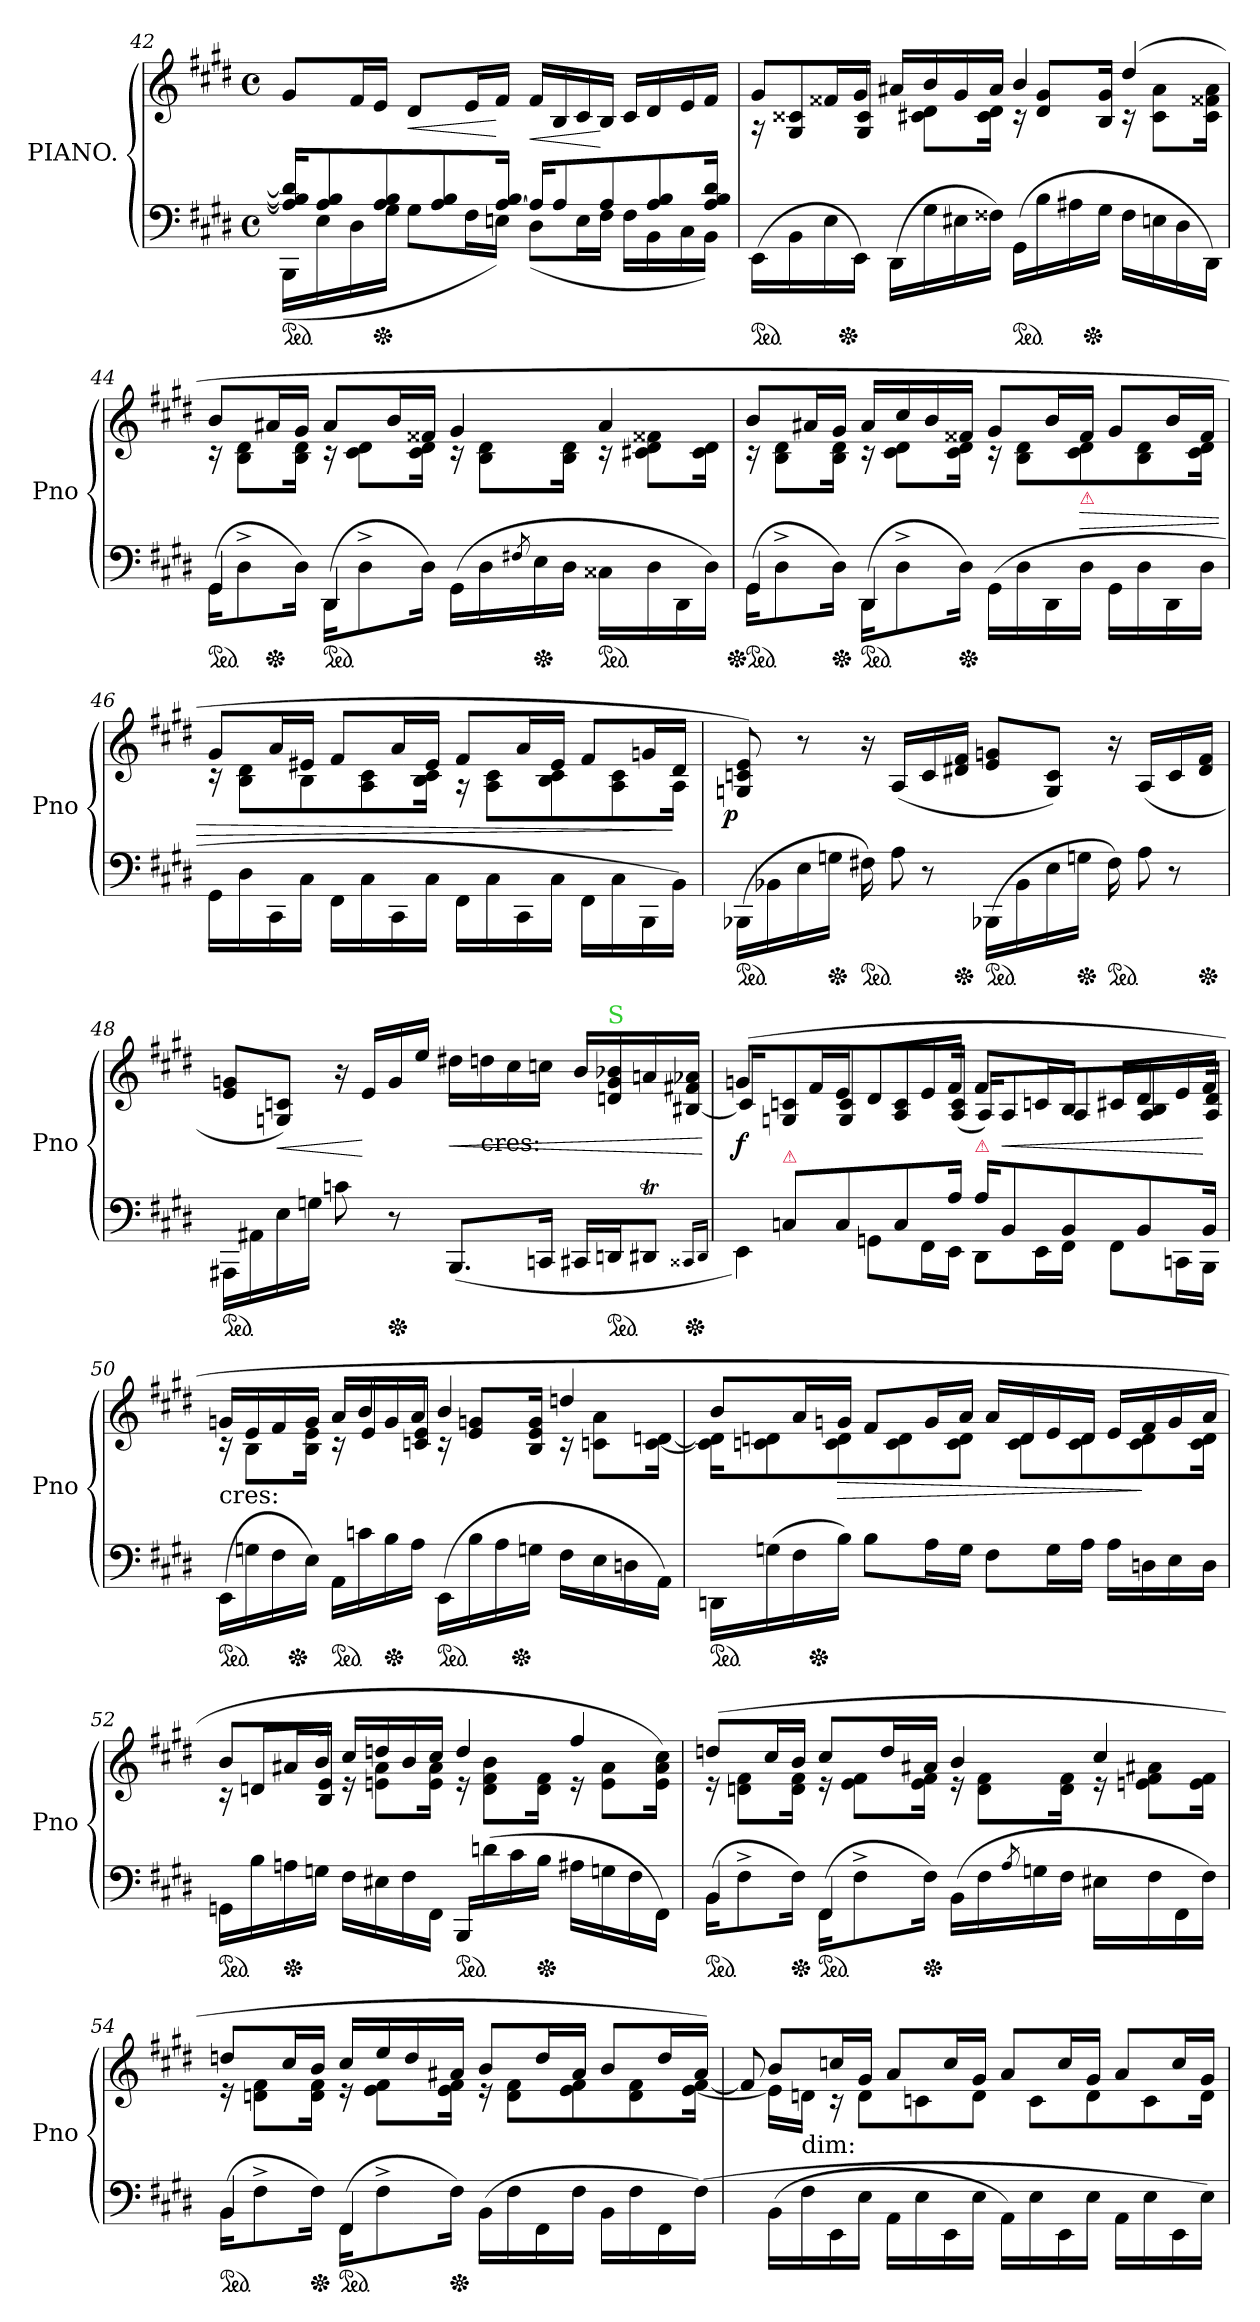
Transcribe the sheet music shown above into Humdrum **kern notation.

**kern	**kern	**dynam
*part1	*part1	*part1
*staff2	*staff1	*staff1/2
*I"PIANO.	*	*
*I'Pno	*	*
*clefF4	*clefG2	*
*k[f#c#g#d#]	*k[f#c#g#d#]	*
*E:	*E:	*
*M4/4	*M4/4	*
*met(c)	*met(c)	*
=42	=42	=42
*^	*	*
*ped	*	*	*
16A]/ 16B]/ 16d#]/KL	(<16BBB\LL	8g#/L	.
8A/ 8B/	16E\	.	.
.	16D#\	16f#/L	.
*Xped	*	*	*
8A/ 8B/	16G#\JJ	16e/JJ	.
!	!	!	!LO:HP:n=1:b
.	8G#\L	8d#/L	< >
8A/ 8B/	.	.	.
.	16F#\L	16e/L	.
[16A/ 16B/Jk	16En\JJ)	16f#/JJ	[ ]
!	!	!	!LO:HP:b
16A/KL]	(<8D#\L	16f#/LL	<
8A/	.	16B/	.
.	16E\L	16c#/	.
8A/	16F#\JJ	16B/JJ	[
.	16F#\LL	16c#/LL	.
8A/ 8B/	16BB\	16d#/	.
.	16C#\	16e/	.
16A/ 16B/ 16d#/Jk	16BB\JJ)	16f#/JJ	.
*v	*v	*	*
=43	=43	=43
*	*^	*
*ped	*	*	*
*	*	*^	*
(<16EE\LL	8g#/L	16r	8ryy	.
16BB\	.	8G#/ 8c##X/L	.	.
16E\	16f##X/L	.	32ryy	.
*Xped	*	*	*	*
.	.	.	2ryy	.
16EE\JJ)	16g#/JJ	16G#\ 16c##\Jk	.	.
(<16DD#\LL	16a#X/LL	16reyy	.	.
16G#\	16b/	8c#X\ 8d#\L	.	.
16E#X\	16g#/	.	.	.
16F##X\JJ)	16a#/JJ	16c#\ 16d#\Jk	.	.
*ped	*	*	*	*
(<16GG#\LL	4b/	16rc	.	.
16B\	.	8d#/ 8g#/L	.	.
16A#X\	.	.	.	.
*Xped	*	*	*	*
.	.	.	4ryy	.
16G#\JJ	.	16B\ 16g#\Jk	.	.
16F##\LL	(4dd#/	16rc	.	.
16En\	.	8c#\ 8a#\L	.	.
16D#\	.	.	.	.
.	.	.	16.ryy	.
16DD#/JJ)	.	16c#\ 16f##X\ 16a#\Jk	.	.
*	*	*v	*v	*
=44	=44	=44	=44
*^	*	*	*
*ped	*	*	*	*
(>16GG#\KL	4GG#/	8b/L	16rc	.
8D#^\	.	.	8B\ 8d#\L	.
*Xped	*	*	*	*
.	.	16a#X/L	.	.
16D#\Jk)	.	16g#/JJ	16B\ 16d#\Jk	.
*ped	*	*	*	*
(>16DD#\KL	4DD#/	8a#/L	16rc	.
8D#^\	.	.	8c#\ 8d#\L	.
.	.	16b/L	.	.
16D#\Jk)	.	16f##X/JJ	16c#\ 16d#\Jk	.
(>16GG#\LL	2ryy	4g#/	16rc	.
16D#\	.	.	8B\ 8d#\L	.
8qF#X/	.	.	.	.
*Xped	*	*	*	*
16E\	.	.	.	.
16D#\JJ	.	.	16B\ 16d#\Jk	.
*ped	*	*	*	*
16C##X\LL	.	4a#/	16rc	.
16D#\	.	.	8c#X\ 8d#\ 8f##X\L	.
16DD#\	.	.	.	.
16D#\JJ)	.	.	16c#\ 16d#\Jk	.
=45	=45	=45	=45	=45
*Xped	*	*	*	*
*ped	*	*	*	*
(>16GG#\KL	4GG#/	8b/L	16rc	.
8D#^\	.	.	8B\ 8d#\L	.
.	.	16a#X/L	.	.
*Xped	*	*	*	*
16D#\Jk)	.	16g#/JJ	16B\ 16d#\Jk	.
*ped	*	*	*	*
(>16DD#/KL	4DD#/	16a#/LL	16rc	.
8D#^\	.	16cc#/	8c#\ 8d#\L	.
.	.	16b/	.	.
*Xped	*	*	*	*
16D#\Jk)	.	16f##X/JJ	16c#\ 16d#\Jk	.
(>16GG#\LL	2ryy	8g#/L	16rc	.
16D#\	.	.	8B\ 8d#\L	.
16DD#/	.	16b/L	.	.
!	!	!LO:TX:b:color=crimson:t=⚠	!	!
16D#\JJ	.	16f##/JJ	8c#\ 8d#\	>
16GG#\LL	.	8g#/L	.	.
16D#\	.	.	8B\ 8d#\	.
16DD#\	.	16b/L	.	.
16D#\JJ	.	16f##/JJ	16c#\ 16d#\Jk	.
*v	*v	*	*	*
=46	=46	=46	=46
16GG#\LL	8g#/L	16rc	.
16D#\	.	8B\ 8d#\L	.
16CC#\	16a/L	.	.
16C#\JJ	16e#X/JJ	8B\	.
16FF#\LL	8f#/L	.	.
16C#\	.	8A\ 8c#\	.
16CC#\	16a/L	.	.
16C#\JJ	16e#/JJ	16B\ 16c#\Jk	.
16FF#\LL	8f#/L	16r	.
16C#\	.	8A\ 8c#\L	.
16CC#\	16a/L	.	.
16C#\JJ	16e#/JJ	8B\ 8c#\	.
16FF#\LL	8f#/L	.	.
16C#\	.	8A\ 8c#\	.
16BBB\	16gn/L	.	.
16BB\JJ)	16d#/JJ	16A\Jk	]
=47	=47	=47	=47
!	!	!	!LO:DY:rj
*	*v	*v	*
*ped	*	*
(>16BBB-X\LL	8Gn/ 8cn/ 8e/)	p
16BB-X/	.	.
16E\	8r	.
*Xped	*	*
16Gn\JJ	.	.
!LO:N:vis=8	!	!
*ped	*	*
16F#X\)	16r	.
!LO:N:vis=8	!	!
16A\	(>16A/LL	.
8r	16c/	.
*Xped	*	*
.	16d#X/ 16f#/JJ	.
*ped	*	*
(<16BBB-X\LL	8e/ 8gn/L	.
16BB-/	.	.
16E\	8G/ 8c/J)	.
*Xped	*	*
16Gn\JJ	.	.
!LO:N:vis=8	!	!
*ped	*	*
16F#\)	16r	.
!LO:N:vis=8	!	!
16A\	(>16A/LL	.
8r	16c/	.
*Xped	*	*
.	16d#/ 16f#/JJ	.
=48	=48	=48
*ped	*	*
16AAA#X\LL	8e/ 8gn/L	.
16AA#X/	.	.
16E\	8Gn/ 8cn/J)	<
16Gn\JJ	.	.
8cn\	16r	.
.	16e/LL	[
*Xped	*	*
8r	16g/	.
.	16ee\JJ	.
(<8.BBB/L	16dd#X/LL	<
!	!LO:TX:c:t=cres&colon;	!
.	16ddn\	.
.	16cc#\	.
16CCn/Jk	16ccn\JJ	.
16CC#X/LL	16b\LL	.
!	!LO:TX:a:color=limegreen:t=S	!
*ped	*	*
16DDn/J	16dn/ 16g/ 16b-X/	.
8DD#Xt/J	16an/	.
*Xped	*	*
.	[16B#X/ 16f#X/ 16a-X/JJ	.
16qCC##X/LL	.	.
16qDD#/JJ	.	.
.	.	[
=49	=49	=49
*^	*^	*
16ryy	4EE\)	(>8gn/L	16cn\KL]	f
!LO:TX:a:color=crimson:t=⚠	!	!	!	!
8Cn/L	.	.	8Gn/ 8c/	.
.	.	16f#/L	.	.
8C/	.	16e/JJ	8G/ 8c/	.
.	8GGn\L	8d#/L	.	.
8C/	.	.	8A/ 8c/	.
.	16FF#\L	16e/L	.	.
16A\Jk	16EE\JJ	16f#/JJ	(16A/ 16c/Jk	.
!LO:TX:a:color=crimson:t=⚠	!	!	!	!
16A\KL	8DD#\L	8f#/L	16A/KL)	.
8BB/	.	.	8A/	<
.	16EE\L	16cn/L	.	.
8BB/	16FF#\JJ	16B/JJ	8A/	.
.	8FF#\L	16c#X/LL	.	.
8BB/	.	16d#/	8A\ 8B\	.
.	16CCn\L	16e/	.	.
16BB/Jk	16BBB\JJ	16f#/JJ	16A/ 16d#/Jk	[
=50	=50	=50	=50	=50
!	!	!LO:TX:c:t=cres&colon;	!	!
*v	*v	*	*	*
*ped	*	*	*
*	*	*^	*
(>16EE/LL	16gn/LL	16rc	8ryy	.
16Gn\	16e/	8B\L	.	.
16F#\	16f#/	.	32ryy	.
*Xped	*	*	*	*
.	.	.	2ryy	.
16E\JJ)	16g/JJ	16B\ 16e\Jk	.	.
*ped	*	*	*	*
16AA/LL	16a/LL	16rc	.	.
16cn\	16b/	8e/L	.	.
*Xped	*	*	*	*
16B\	16g/	.	.	.
16A\JJ	16a/JJ	16cn/ 16e/Jk	.	.
*ped	*	*	*	*
(>16EE/LL	4b/	16rc	.	.
16B\	.	8e/ 8gn/L	.	.
16A\	.	.	.	.
*Xped	*	*	*	*
.	.	.	4ryy	.
16Gn\JJ	.	16B\ 16e\ 16g\Jk	.	.
16F#\LL	4ddn/	16rc	.	.
16E\	.	8cn\ 8a\L	.	.
16Dn\	.	.	.	.
.	.	.	16.ryy	.
16AA/JJ)	.	[16c\ [16dn\Jk	.	.
=51	=51	=51	=51	=51
*ped	*	*	*	*
16DDn/LL	8b/L	16cn]\ 16dn]\KL	8ryy	.
(>16Gn\	.	8c\ 8d\	.	.
16F#\	16a/L	.	32ryy	.
*Xped	*	*	*	*
.	.	.	2ryy	.
!	!	!	!	!LO:HP:b
16B\JJ)	16gn/JJ	8c\ 8d\	.	>
8B\L	8f#/L	.	.	.
.	.	8c\ 8d\	.	.
16A\L	16g/L	.	.	.
16G\JJ	16a/JJ	8c\ 8d\J	.	.
8F#\L	16a/LL	.	.	.
.	16d/	8c\ 8d\L	.	.
16G\L	16e/	.	.	.
.	.	.	4ryy	.
16A\JJ	16d/JJ	8c\ 8d\	.	.
16A\LL	16e/LL	.	.	.
16Dn\	16f#/	8c\ 8d\	.	]
16E\	16g/	.	.	.
.	.	.	16.ryy	.
16D\JJ	16a/JJ	16c\ 16d\Jk	.	.
*	*	*v	*v	*
=52	=52	=52	=52
*ped	*	*	*
16GGn\LL	8b/L	16r	.
16B\	.	8dn/L	.
*Xped	*	*	*
16An\	16a#X/L	.	.
16Gn\JJ	16b/JJ	16B/ 16e/Jk	.
16F#\LL	16cc#/LL	16re	.
16E#X\	16ddn/	8en\ 8a#\L	.
16F#\	16b/	.	.
16FF#/JJ	16cc#/JJ	16e\ 16a#\Jk	.
!LO:TX:a:color=crimson:t=⚠	!	!	!
*ped	*	*	*
16BBB/LL	4dd/	16re	.
(>16dn\	.	8d\ 8f#\ 8b\L	.
16c#\	.	.	.
*Xped	*	*	*
16B\JJ	.	16d\ 16f#\Jk	.
16A#X\LL	4ff#/	16re	.
16Gn\	.	8e\ 8a#\L	.
16F#\	.	.	.
16FF#/JJ)	.	16e\ 16a#\ 16cc#\Jk)	.
=53	=53	=53	=53
*^	*	*	*
*ped	*	*	*	*
(>16BB\KL	4BB/	(>8ddn/L	16re	.
8F#^\	.	.	8dn\ 8f#\L	.
.	.	16cc#/L	.	.
*Xped	*	*	*	*
16F#\Jk)	.	16b/JJ	16d\ 16f#\Jk	.
*ped	*	*	*	*
(>16FF#\KL	4FF#/	8cc#/L	16re	.
8F#^\	.	.	8e\ 8f#\L	.
.	.	16dd/L	.	.
*Xped	*	*	*	*
16F#\Jk)	.	16a#X/JJ	16e\ 16f#\Jk	.
(>16BB\LL	2rcyy	4b/	16re	.
16F#\	.	.	8d\ 8f#\L	.
8qA/	.	.	.	.
16Gn\	.	.	.	.
16F#\JJ	.	.	16d\ 16f#\Jk	.
16E#X\LL	.	4cc#/	16re	.
16F#\	.	.	8en\ 8f#\ 8a#X\L	.
16FF#\	.	.	.	.
16F#/JJ)	.	.	16e\ 16f#\Jk	.
=54	=54	=54	=54	=54
*ped	*	*	*	*
(>16BB\KL	4BB/	8ddn/L	16re	.
8F#^>\	.	.	8dn\ 8f#\L	.
.	.	16cc#/L	.	.
*Xped	*	*	*	*
16F#\Jk)	.	16b/JJ	16d\ 16f#\Jk	.
*ped	*	*	*	*
(>16FF#\KL	4FF#/	16cc#/LL	16re	.
8F#^>\	.	16ee/	8e\ 8f#\L	.
.	.	16dd/	.	.
*Xped	*	*	*	*
16F#\Jk)	.	16a#X/JJ	16e\ 16f#\Jk	.
(>16BB\LL	2ryy	8b/L	16re	.
16F#\	.	.	8d\ 8f#\L	.
16FF#\	.	16dd/L	.	.
16F#\JJ	.	16a#/JJ	8e\ 8f#\	.
16BB\LL	.	8b/L	.	.
16F#\	.	.	8d\ 8f#\	.
16FF#\	.	16dd/L	.	.
(16F#\JJ)	.	16a#/JJ)	[16e\ [16f#\Jk	.
*v	*v	*	*	*
=55	=55	=55	=55
*	*	*^	*
(16BB\LL	8b/L	16e\LL]	8f#/]	.
!	!	!LO:TX:c:t=dim&colon;	!	!
16F#\	.	16dn\JJ	.	.
16EE/	16ccn/L	16rc	8ryy	.
16E\JJ	16g#/JJ	8d\L	.	.
16AA\LL	8a/L	.	2.ryy	.
16E\	.	8cn\	.	.
16EE/	16cc/L	.	.	.
16E\JJ	16g#/JJ	8d\J	.	.
16AA\LL)	8a/L	.	.	.
16E\	.	8c\L	.	.
16EE/	16cc/L	.	.	.
16E\JJ	16g#/JJ	8d\	.	.
16AA\LL	8a/L	.	.	.
16E\	.	8c\	.	.
16EE/	16cc/L	.	.	.
16E\JJ)	16g#/JJ	16d\Jk	.	.
*	*v	*v	*v	*
=	=	=
*-	*-	*-
